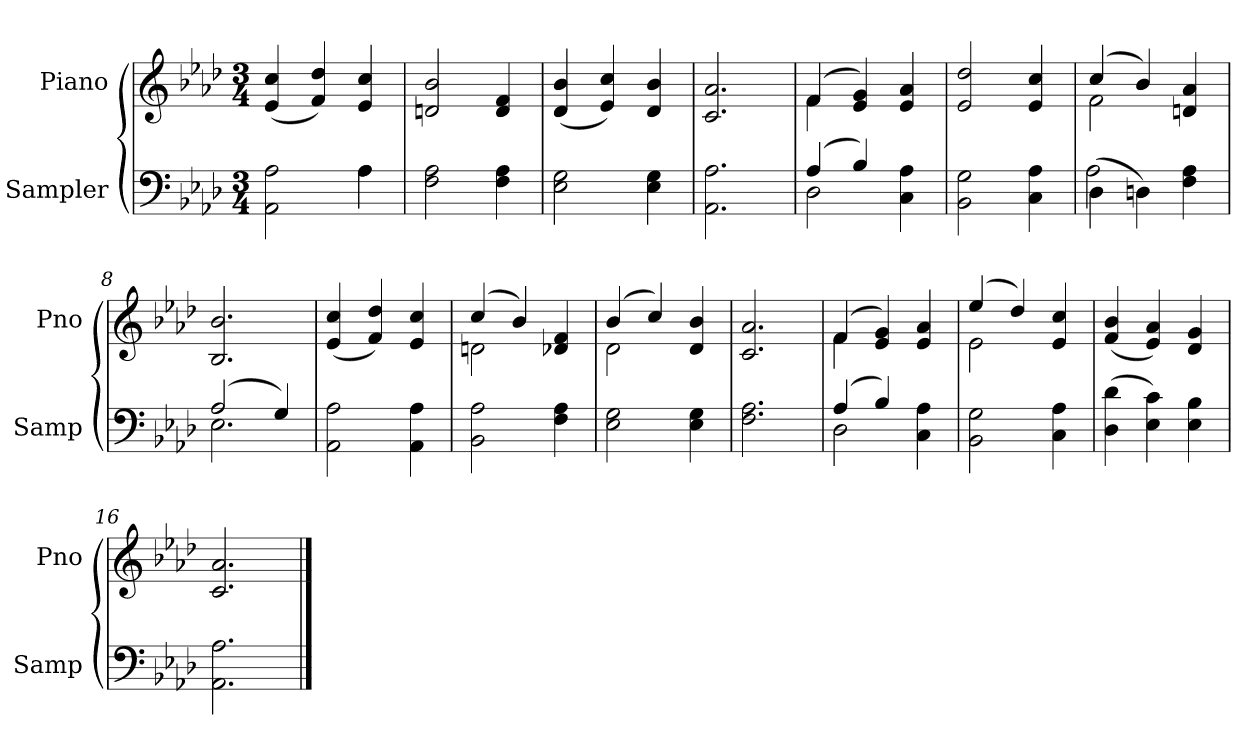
**kern	**kern
*part2	*part1
*staff2	*staff1
*I"Sampler	*I"Piano
*I'Samp	*I'Pno
*clefF4	*clefG2
*k[b-e-a-d-]	*k[b-e-a-d-]
*A-:	*A-:
*M3/4	*M3/4
=1	=1
*^	*
2AA- 2A-	2ryy	(4e- 4cc
.	.	4f 4dd-)
4A-\	4A-	4e- 4cc
*v	*v	*
=2	=2
2F 2A-	2dn 2b-
4F 4A-	4d 4f
=3	=3
2E- 2G	(4d- 4b-
.	4e- 4cc)
4E- 4G	4d- 4b-
=4	=4
2.AA- 2.A-	2.c 2.a-
=5	=5
*^	*^
(4A-/	2D-	(4f/	4f
4B-/)	.	4e- 4g)	2ryy
4C 4A-	4ryy	4e- 4a-	.
*v	*v	*	*
*	*v	*v
=6	=6
2BB- 2G	2e- 2dd-
4C 4A-	4e- 4cc
=7	=7
*^	*^
(4D-\	2A-	(4cc/	2f
4Dn\)	.	4b-/)	.
4F 4A-	4ryy	4dn 4a-	4ryy
*	*	*v	*v
=8	=8	=8
(2A-/	2.E-	2.B- 2.b-
4G/)	.	.
*v	*v	*
=9	=9
2AA- 2A-	(4e- 4cc
.	4f 4dd-)
4AA- 4A-	4e- 4cc
=10	=10
*	*^
2BB- 2A-	(4cc/	2dn
.	4b-/)	.
4F 4A-	4d- 4f	4ryy
=11	=11	=11
2E- 2G	(4b-/	2d-
.	4cc/)	.
4E- 4G	4d- 4b-	4ryy
*	*v	*v
=12	=12
2.F 2.A-	2.c 2.a-
=13	=13
*^	*^
(4A-/	2D-	(4f/	4f
4B-/)	.	4e- 4g)	2ryy
4C 4A-	4ryy	4e- 4a-	.
*v	*v	*	*
=14	=14	=14
2BB- 2G	(4ee-/	2e-
.	4dd-/)	.
4C 4A-	4e- 4cc	4ryy
*	*v	*v
=15	=15
(4D- 4d-	(4f 4b-
4E- 4c)	4e- 4a-)
4E- 4B-	4d- 4g
=16	=16
2.AA- 2.A-	2.c 2.a-
==	==
*-	*-
